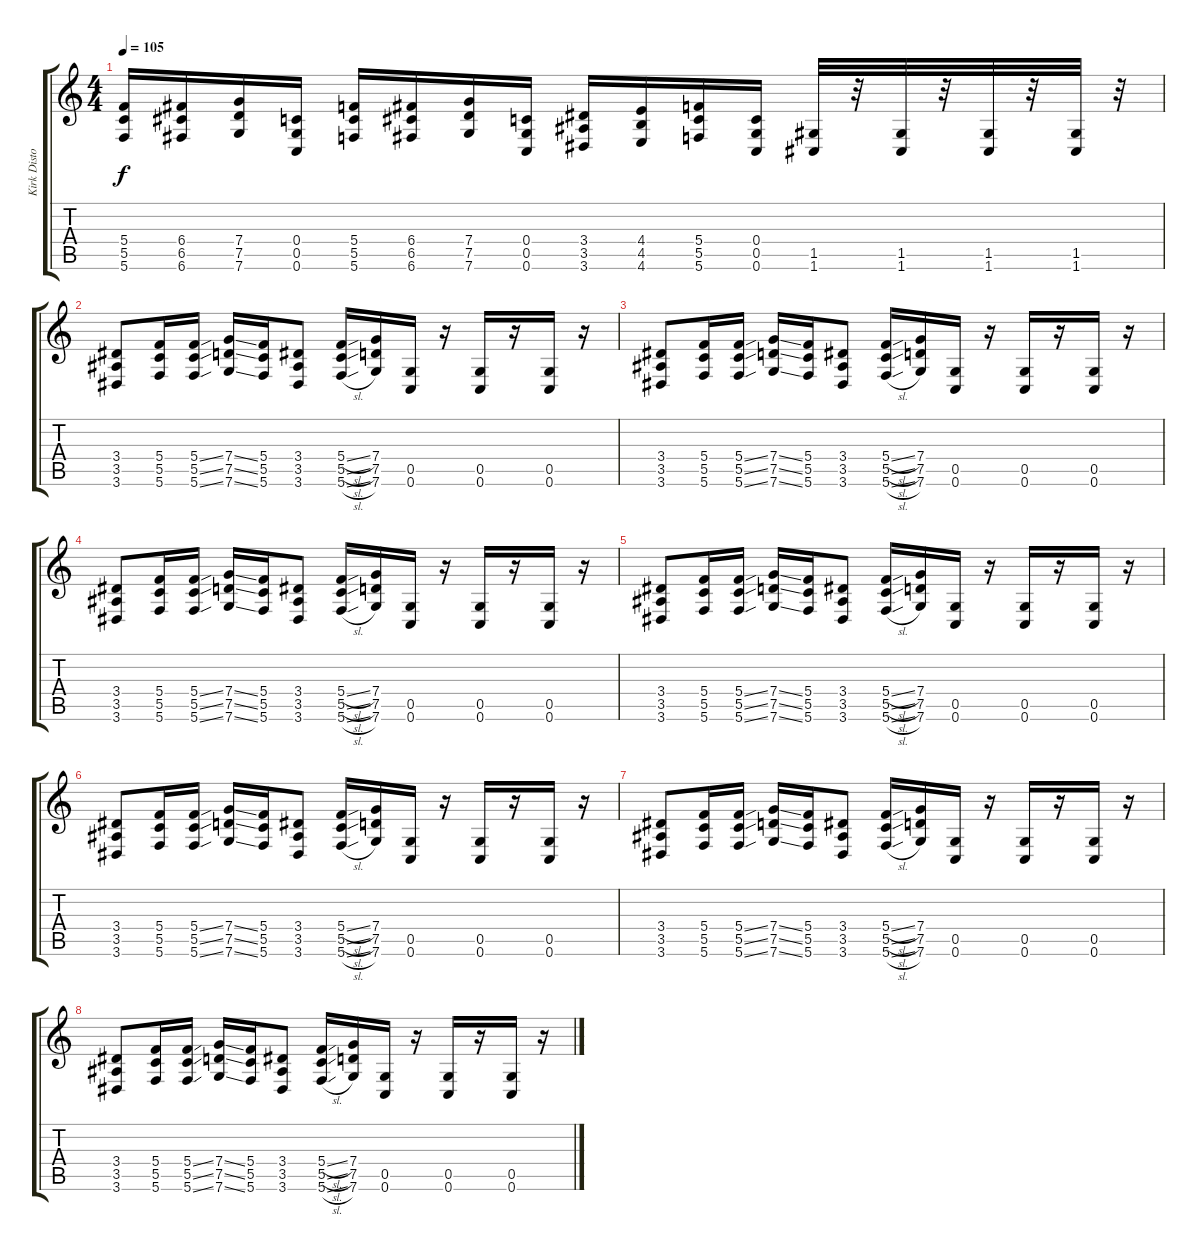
\track ("Kirk Distortion" "Kirk Disto") {instrument distortionguitar}
\staff {score tabs}
\tuning (D4 A3 F3 C3 G2 C2) {hide}
\ts (4 4)
\tempo 105
\clef g2
\ks c
(5.4 5.5 5.6).16{dy f} (6.4 6.5 6.6).16 (7.4 7.5 7.6).16 (0.4 0.5 0.6).16 (5.4 5.5 5.6).16 (6.4 6.5 6.6).16 (7.4 7.5 7.6).16 (0.4 0.5 0.6).16 (3.4 3.5 3.6).16 (4.4 4.5 4.6).16 (5.4 5.5 5.6).16 (0.4 0.5 0.6).16 (1.5 1.6).32 r.32 (1.5 1.6).32 r.32 (1.5 1.6).32 r.32 (1.5 1.6).32 r.32 |
(3.4 3.5 3.6).8 (5.4 5.5 5.6).16 (5.4{ss} 5.5{ss} 5.6{ss}).16 (7.4{ss} 7.5{ss} 7.6{ss}).16 (5.4 5.5 5.6).16 (3.4 3.5 3.6).8 (5.4{sl} 5.5{sl} 5.6{sl}).16 (7.4 7.5 7.6).16 (0.5 0.6).16 r.16 (0.5 0.6).16 r.16 (0.5 0.6).16 r.16 |
(3.4 3.5 3.6).8 (5.4 5.5 5.6).16 (5.4{ss} 5.5{ss} 5.6{ss}).16 (7.4{ss} 7.5{ss} 7.6{ss}).16 (5.4 5.5 5.6).16 (3.4 3.5 3.6).8 (5.4{sl} 5.5{sl} 5.6{sl}).16 (7.4 7.5 7.6).16 (0.5 0.6).16 r.16 (0.5 0.6).16 r.16 (0.5 0.6).16 r.16 |
(3.4 3.5 3.6).8 (5.4 5.5 5.6).16 (5.4{ss} 5.5{ss} 5.6{ss}).16 (7.4{ss} 7.5{ss} 7.6{ss}).16 (5.4 5.5 5.6).16 (3.4 3.5 3.6).8 (5.4{sl} 5.5{sl} 5.6{sl}).16 (7.4 7.5 7.6).16 (0.5 0.6).16 r.16 (0.5 0.6).16 r.16 (0.5 0.6).16 r.16 |
(3.4 3.5 3.6).8 (5.4 5.5 5.6).16 (5.4{ss} 5.5{ss} 5.6{ss}).16 (7.4{ss} 7.5{ss} 7.6{ss}).16 (5.4 5.5 5.6).16 (3.4 3.5 3.6).8 (5.4{sl} 5.5{sl} 5.6{sl}).16 (7.4 7.5 7.6).16 (0.5 0.6).16 r.16 (0.5 0.6).16 r.16 (0.5 0.6).16 r.16 |
(3.4 3.5 3.6).8 (5.4 5.5 5.6).16 (5.4{ss} 5.5{ss} 5.6{ss}).16 (7.4{ss} 7.5{ss} 7.6{ss}).16 (5.4 5.5 5.6).16 (3.4 3.5 3.6).8 (5.4{sl} 5.5{sl} 5.6{sl}).16 (7.4 7.5 7.6).16 (0.5 0.6).16 r.16 (0.5 0.6).16 r.16 (0.5 0.6).16 r.16 |
(3.4 3.5 3.6).8 (5.4 5.5 5.6).16 (5.4{ss} 5.5{ss} 5.6{ss}).16 (7.4{ss} 7.5{ss} 7.6{ss}).16 (5.4 5.5 5.6).16 (3.4 3.5 3.6).8 (5.4{sl} 5.5{sl} 5.6{sl}).16 (7.4 7.5 7.6).16 (0.5 0.6).16 r.16 (0.5 0.6).16 r.16 (0.5 0.6).16 r.16 |
(3.4 3.5 3.6).8 (5.4 5.5 5.6).16 (5.4{ss} 5.5{ss} 5.6{ss}).16 (7.4{ss} 7.5{ss} 7.6{ss}).16 (5.4 5.5 5.6).16 (3.4 3.5 3.6).8 (5.4{sl} 5.5{sl} 5.6{sl}).16 (7.4 7.5 7.6).16 (0.5 0.6).16 r.16 (0.5 0.6).16 r.16 (0.5 0.6).16 r.16
